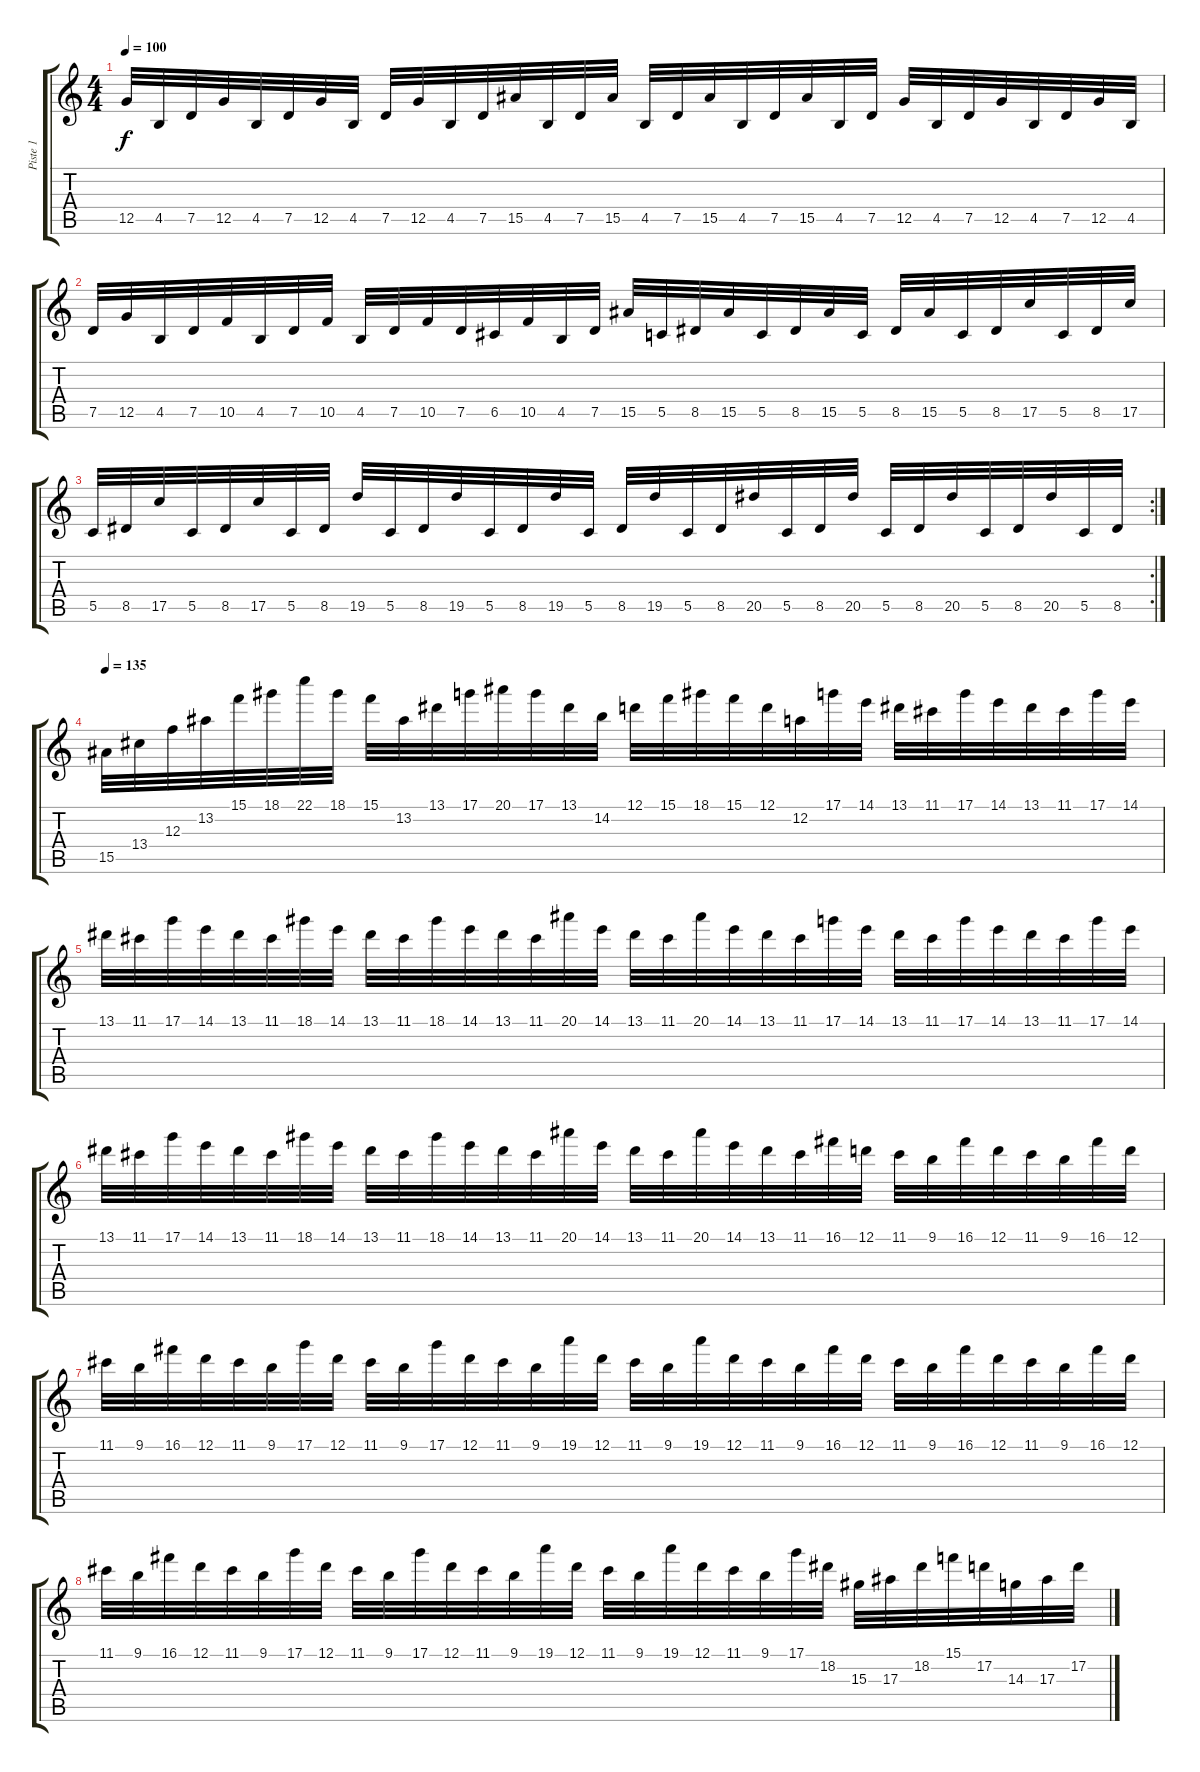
\track ("Piste 1" "Piste 1") {instrument distortionguitar}
\staff {score tabs}
\tuning (D4 A3 F3 C3 G2 C2) {hide}
\ts (4 4)
\tempo 100
\clef g2
\ks c
12.5.32{dy f} 4.5.32 7.5.32 12.5.32 4.5.32 7.5.32 12.5.32 4.5.32 7.5.32 12.5.32 4.5.32 7.5.32 15.5.32 4.5.32 7.5.32 15.5.32 4.5.32 7.5.32 15.5.32 4.5.32 7.5.32 15.5.32 4.5.32 7.5.32 12.5.32 4.5.32 7.5.32 12.5.32 4.5.32 7.5.32 12.5.32 4.5.32 |
7.5.32 12.5.32 4.5.32 7.5.32 10.5.32 4.5.32 7.5.32 10.5.32 4.5.32 7.5.32 10.5.32 7.5.32 6.5.32 10.5.32 4.5.32 7.5.32 15.5.32 5.5.32 8.5.32 15.5.32 5.5.32 8.5.32 15.5.32 5.5.32 8.5.32 15.5.32 5.5.32 8.5.32 17.5.32 5.5.32 8.5.32 17.5.32 |
\rc 2
5.5.32 8.5.32 17.5.32 5.5.32 8.5.32 17.5.32 5.5.32 8.5.32 19.5.32 5.5.32 8.5.32 19.5.32 5.5.32 8.5.32 19.5.32 5.5.32 8.5.32 19.5.32 5.5.32 8.5.32 20.5.32 5.5.32 8.5.32 20.5.32 5.5.32 8.5.32 20.5.32 5.5.32 8.5.32 20.5.32 5.5.32 8.5.32 |
\tempo 135
15.5.32 13.4.32 12.3.32 13.2.32 15.1.32 18.1.32 22.1.32 18.1.32 15.1.32 13.2.32 13.1.32 17.1.32 20.1.32 17.1.32 13.1.32 14.2.32 12.1.32 15.1.32 18.1.32 15.1.32 12.1.32 12.2.32 17.1.32 14.1.32 13.1.32 11.1.32 17.1.32 14.1.32 13.1.32 11.1.32 17.1.32 14.1.32 |
13.1.32 11.1.32 17.1.32 14.1.32 13.1.32 11.1.32 18.1.32 14.1.32 13.1.32 11.1.32 18.1.32 14.1.32 13.1.32 11.1.32 20.1.32 14.1.32 13.1.32 11.1.32 20.1.32 14.1.32 13.1.32 11.1.32 17.1.32 14.1.32 13.1.32 11.1.32 17.1.32 14.1.32 13.1.32 11.1.32 17.1.32 14.1.32 |
13.1.32 11.1.32 17.1.32 14.1.32 13.1.32 11.1.32 18.1.32 14.1.32 13.1.32 11.1.32 18.1.32 14.1.32 13.1.32 11.1.32 20.1.32 14.1.32 13.1.32 11.1.32 20.1.32 14.1.32 13.1.32 11.1.32 16.1.32 12.1.32 11.1.32 9.1.32 16.1.32 12.1.32 11.1.32 9.1.32 16.1.32 12.1.32 |
11.1.32 9.1.32 16.1.32 12.1.32 11.1.32 9.1.32 17.1.32 12.1.32 11.1.32 9.1.32 17.1.32 12.1.32 11.1.32 9.1.32 19.1.32 12.1.32 11.1.32 9.1.32 19.1.32 12.1.32 11.1.32 9.1.32 16.1.32 12.1.32 11.1.32 9.1.32 16.1.32 12.1.32 11.1.32 9.1.32 16.1.32 12.1.32 |
11.1.32 9.1.32 16.1.32 12.1.32 11.1.32 9.1.32 17.1.32 12.1.32 11.1.32 9.1.32 17.1.32 12.1.32 11.1.32 9.1.32 19.1.32 12.1.32 11.1.32 9.1.32 19.1.32 12.1.32 11.1.32 9.1.32 17.1.32 18.2.32 15.3.32 17.3.32 18.2.32 15.1.32 17.2.32 14.3.32 17.3.32 17.2.32
